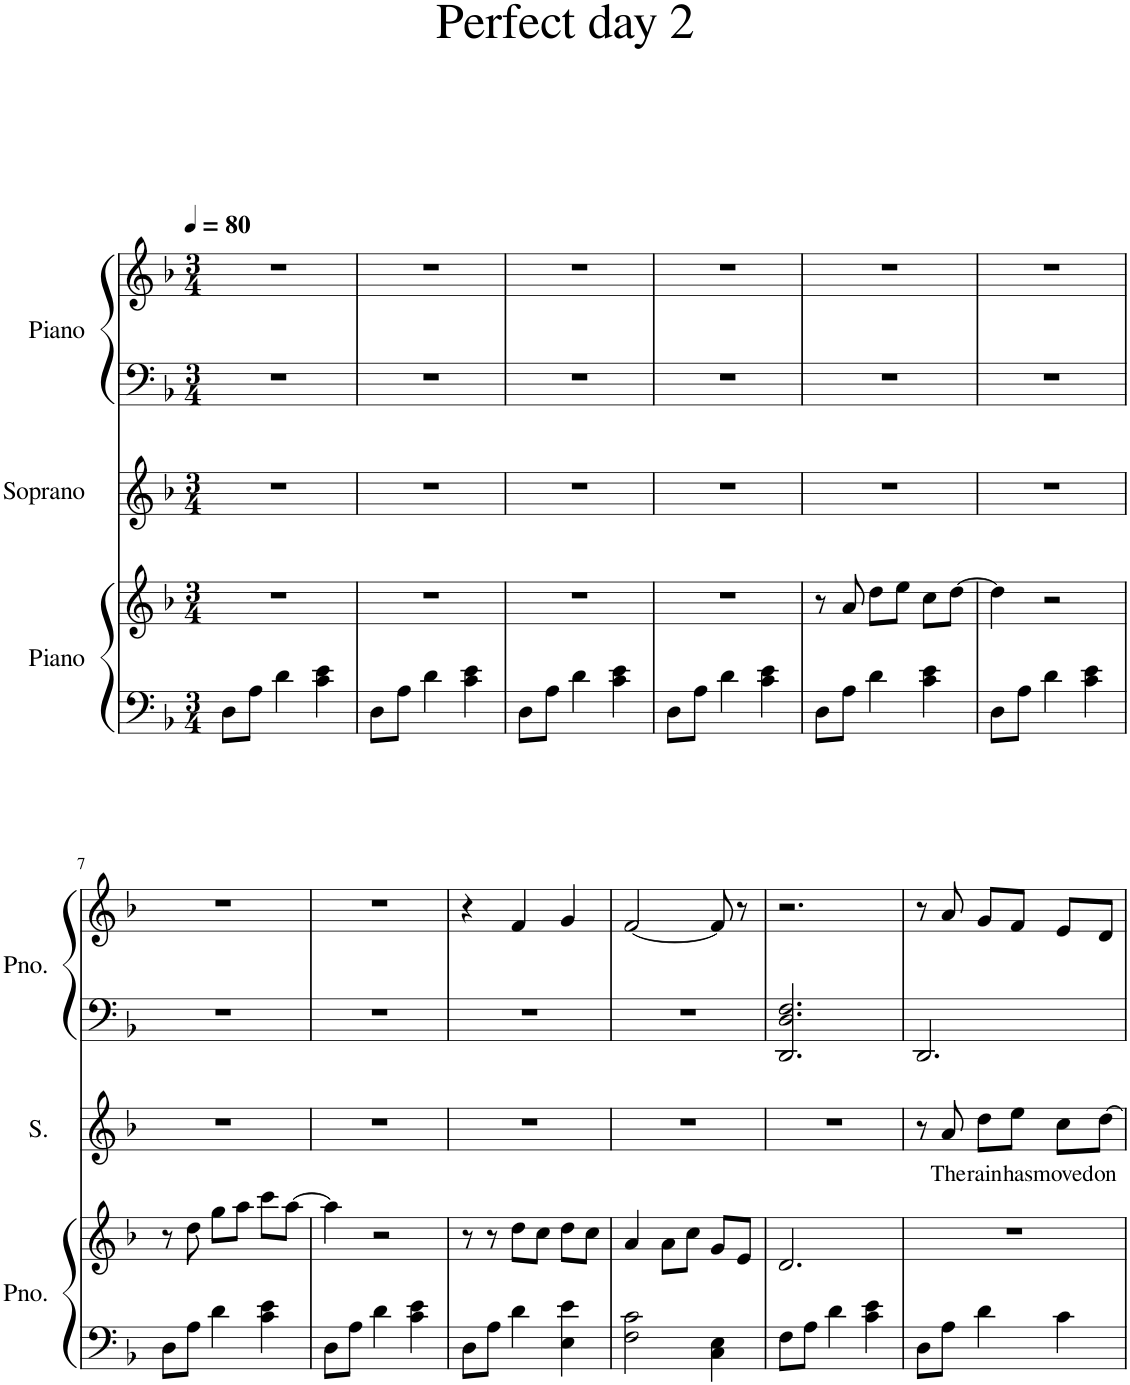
**kern	**kern	**kern	**text	**kern	**kern
*part3	*part3	*part2	*part2	*part1	*part1
*staff5	*staff4	*staff3	*staff3	*staff2	*staff1
*I"Piano	*	*I"Soprano	*	*I"Piano	*
*I'Pno.	*	*I'S.	*	*I'Pno.	*
*clefF4	*clefG2	*clefG2	*	*clefF4	*clefG2
*k[b-]	*k[b-]	*k[b-]	*	*k[b-]	*k[b-]
*M3/4	*M3/4	*M3/4	*	*M3/4	*M3/4
*MM80	*MM80	*MM80	*	*MM80	*MM80
=1	=1	=1	=1	=1	=1
8D\L	2.r	2.r	.	2.r	2.r
8A\J	.	.	.	.	.
4d\	.	.	.	.	.
4c\ 4e\	.	.	.	.	.
=2	=2	=2	=2	=2	=2
8D\L	2.r	2.r	.	2.r	2.r
8A\J	.	.	.	.	.
4d\	.	.	.	.	.
4c\ 4e\	.	.	.	.	.
=3	=3	=3	=3	=3	=3
8D\L	2.r	2.r	.	2.r	2.r
8A\J	.	.	.	.	.
4d\	.	.	.	.	.
4c\ 4e\	.	.	.	.	.
=4	=4	=4	=4	=4	=4
8D\L	2.r	2.r	.	2.r	2.r
8A\J	.	.	.	.	.
4d\	.	.	.	.	.
4c\ 4e\	.	.	.	.	.
=5	=5	=5	=5	=5	=5
8D\L	8r	2.r	.	2.r	2.r
8A\J	8a/	.	.	.	.
4d\	8dd\L	.	.	.	.
.	8ee\J	.	.	.	.
4c\ 4e\	8cc\L	.	.	.	.
.	[8dd\J	.	.	.	.
=6	=6	=6	=6	=6	=6
8D\L	4dd\]	2.r	.	2.r	2.r
8A\J	.	.	.	.	.
4d\	2r	.	.	.	.
4c\ 4e\	.	.	.	.	.
!!LO:LB:g=z
=7	=7	=7	=7	=7	=7
8D\L	8r	2.r	.	2.r	2.r
8A\J	8dd\	.	.	.	.
4d\	8gg\L	.	.	.	.
.	8aa\J	.	.	.	.
4c\ 4e\	8ccc\L	.	.	.	.
.	[8aa\J	.	.	.	.
=8	=8	=8	=8	=8	=8
8D\L	4aa\]	2.r	.	2.r	2.r
8A\J	.	.	.	.	.
4d\	2r	.	.	.	.
4c\ 4e\	.	.	.	.	.
=9	=9	=9	=9	=9	=9
8D\L	8r	2.r	.	2.r	4r
8A\J	8r	.	.	.	.
4d\	8dd\L	.	.	.	4f/
.	8cc\J	.	.	.	.
4E\ 4e\	8dd\L	.	.	.	4g/
.	8cc\J	.	.	.	.
=10	=10	=10	=10	=10	=10
2F\ 2c\	4a/	2.r	.	2.r	[2f/
.	8a\L	.	.	.	.
.	8cc\J	.	.	.	.
4C\ 4E\	8g/L	.	.	.	8f/]
.	8e/J	.	.	.	8r
=11	=11	=11	=11	=11	=11
8F\L	2.d/	2.r	.	2.DD/ 2.D/ 2.F/	2.r
8A\J	.	.	.	.	.
4d\	.	.	.	.	.
4c\ 4e\	.	.	.	.	.
=12	=12	=12	=12	=12	=12
8D\L	2.r	8r	.	2.DD/	8r
!	!	!	!LO:LY:b	!	!
8A\J	.	8a/	The	.	8a/
!	!	!	!LO:LY:b	!	!
4d\	.	8dd\L	rain	.	8g/L
!	!	!	!LO:LY:b	!	!
.	.	8ee\J	has	.	8f/J
!	!	!	!LO:LY:b	!	!
4c\	.	8cc\L	moved	.	8e/L
!	!	!	!LO:LY:b	!	!
.	.	[8dd\J	on	.	8d/J
=	=	=	=	=	=
*-	*-	*-	*-	*-	*-
